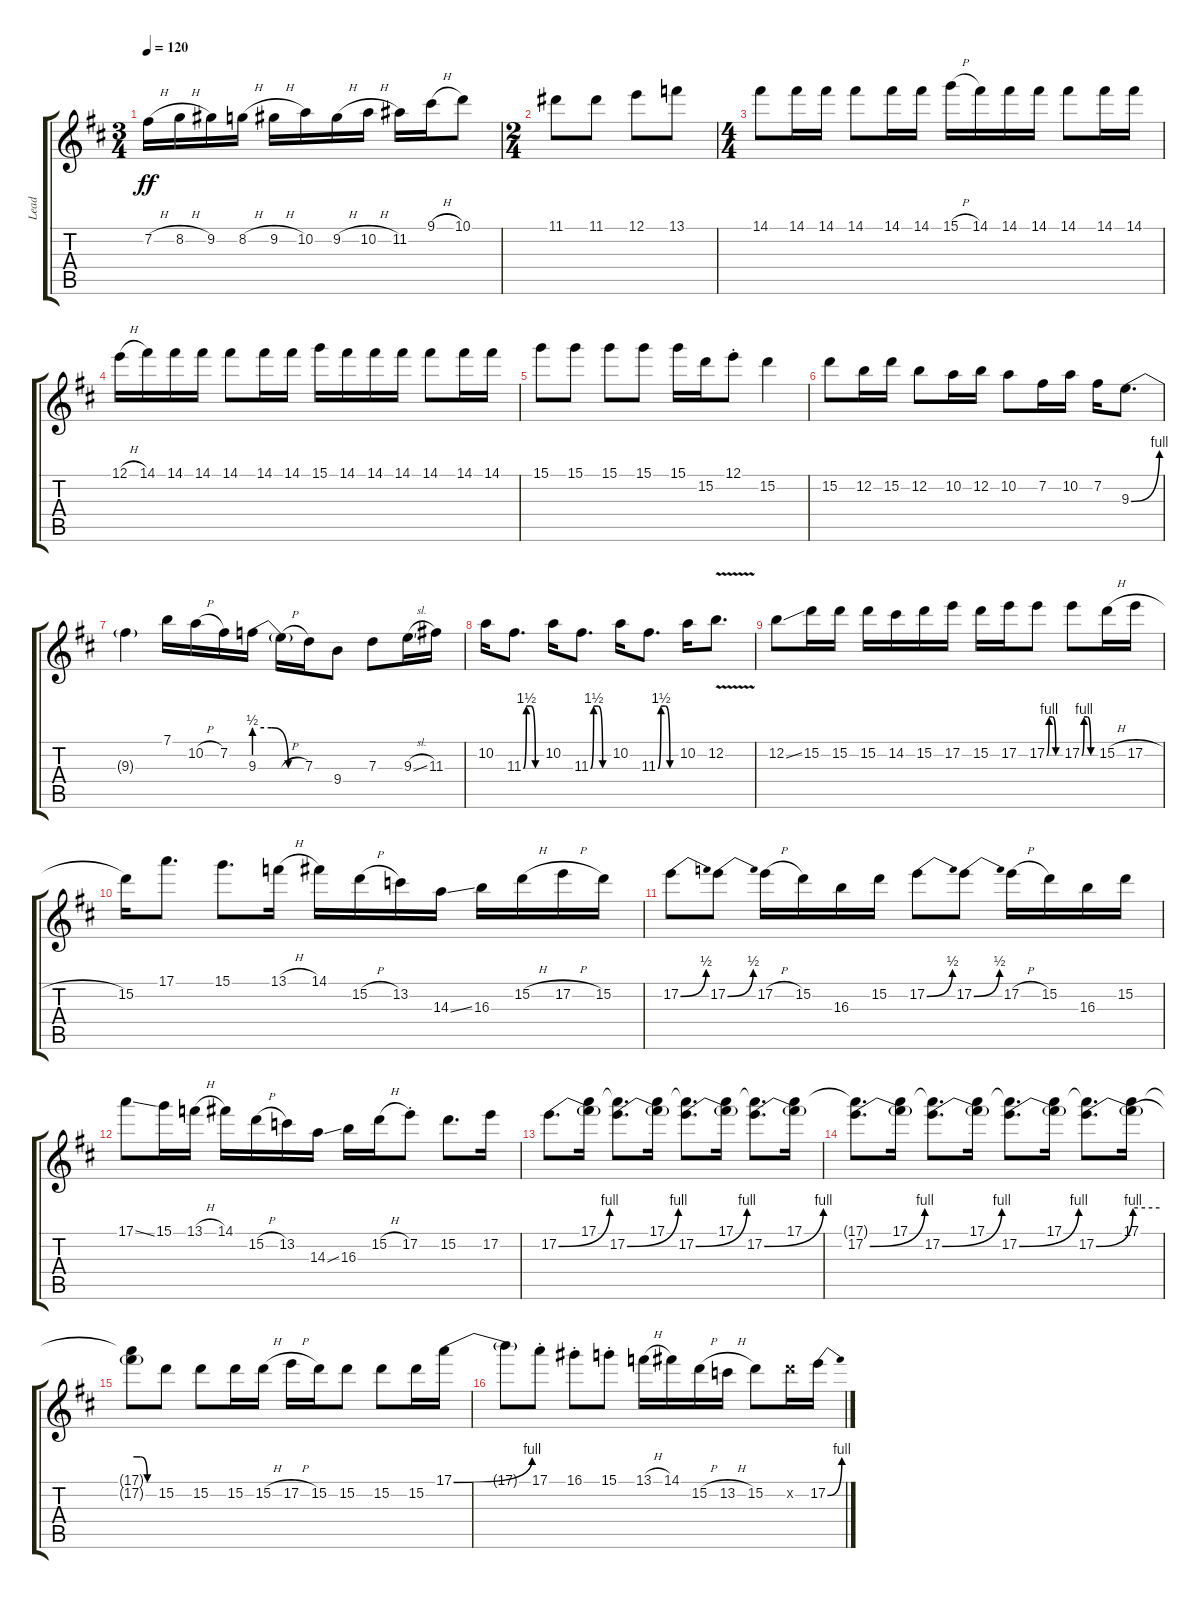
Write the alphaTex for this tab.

\track ("Lead" "Lead") {instrument overdrivenguitar}
\staff {score tabs}
\tuning (E4 B3 G3 D3 A2 E2) {hide}
\ts (3 4)
\tempo 120
\clef g2
\ks d
7.2{h}.16{dy ff} 8.2{h}.16 9.2.16 8.2{h}.16 9.2{h}.16 10.2.16 9.2{h}.16 10.2{h}.16 11.2.16 9.1{h}.16 10.1.8 |
\ts (2 4)
11.1.8 11.1.8 12.1.8 13.1.8 |
\ts (4 4)
14.1.8 14.1.16 14.1.16 14.1.8 14.1.16 14.1.16 15.1{h}.16 14.1.16 14.1.16 14.1.16 14.1.8 14.1.16 14.1.16 |
12.1{h}.16 14.1.16 14.1.16 14.1.16 14.1.8 14.1.16 14.1.16 15.1.16 14.1.16 14.1.16 14.1.16 14.1.8 14.1.16 14.1.16 |
15.1.8 15.1.8 15.1.8 15.1.8 15.1.16 15.2.16 12.1{st}.8 15.2.4 |
15.2.8 12.2.16 15.2.16 12.2.8 10.2.16 12.2.16 10.2.8 7.2.16 10.2.16 7.2.16 9.3{be (bend 0 0 60 4)}.8{d} |
9.3{t}.4 7.1.16 10.2{h}.16 7.2.16 9.3{be (custom 0 2 20 2 40 0 60 0)}.16 9.3{h t}.16 7.3.16 9.4.8 7.3.8 9.3{sl}.16 11.3.16 |
10.2.16 11.3{be (custom 0 0 10 6 25 6 40 0 60 0)}.8{d} 10.2.16 11.3{be (custom 0 0 10 6 25 6 40 0 60 0)}.8{d} 10.2.16 11.3{be (custom 0 0 10 6 25 6 40 0 60 0)}.8{d} 10.2.16 12.2{v}.8{d} |
12.2{ss}.8 15.2.16 15.2.16 15.2.16 14.2.16 15.2.16 17.2.16 15.2.16 17.2.16 17.2{be (custom 0 0 10 4 25 4 40 0 60 0)}.8 17.2{be (custom 0 0 10 4 25 4 40 0 60 0)}.8 15.2{h}.16 17.2{h}.16 |
15.2.16 17.1.8{d} 15.1.8{d} 13.1{h}.16 14.1.16 15.2{h}.16 13.2.16 14.3{ss}.16 16.3.16 15.2{h}.16 17.2{h}.16 15.2.16 |
17.2{be (bend 0 0 60 2)}.8 17.2{be (bend 0 0 60 2)}.8 17.2{h}.16 15.2.16 16.3.16 15.2.16 17.2{be (bend 0 0 60 2)}.8 17.2{be (bend 0 0 60 2)}.8 17.2{h}.16 15.2.16 16.3.16 15.2.16 |
17.1{ss}.8 15.1.16 13.1{h}.16 14.1.16 15.2{h}.16 13.2.16 14.3{ss}.16 16.3.16 15.2{h}.16 17.2{st}.8 15.2.8{d} 17.2.16 |
17.2{be (bend 0 0 60 4)}.8{d} (17.1 17.2{t}).16 (17.1{t} 17.2{be (bend 0 0 60 4)}).8{d} (17.1 17.2{t}).16 (17.1{t} 17.2{be (bend 0 0 60 4)}).8{d} (17.1 17.2{t}).16 (17.1{t} 17.2{be (bend 0 0 60 4)}).8{d} (17.1 17.2{t}).16 |
(17.1{t} 17.2{be (bend 0 0 60 4)}).8{d} (17.1 17.2{t}).16 (17.1{t} 17.2{be (bend 0 0 60 4)}).8{d} (17.1 17.2{t}).16 (17.1{t} 17.2{be (bend 0 0 60 4)}).8{d} (17.1 17.2{t}).16 (17.1{t} 17.2{be (bend 0 0 60 4)}).8{d} (17.1 17.2{be (hold 0 4 60 4) t}).16 |
(17.1{t} 17.2{be (custom 0 4 20 4 40 0 60 0) t}).8 15.2.8 15.2.8 15.2.16 15.2{h}.16 17.2{h}.16 15.2.16 15.2.8 15.2.8 15.2.16 17.1{be (bend 0 0 60 4)}.16 |
17.1{t}.8 17.1{st}.8 16.1{st}.8 15.1{st}.8 13.1{h}.16 14.1.16 15.2{h}.16 13.2{h}.16 15.2.8 15.2{x}.16 17.2{be (bend 0 0 60 4)}.16
